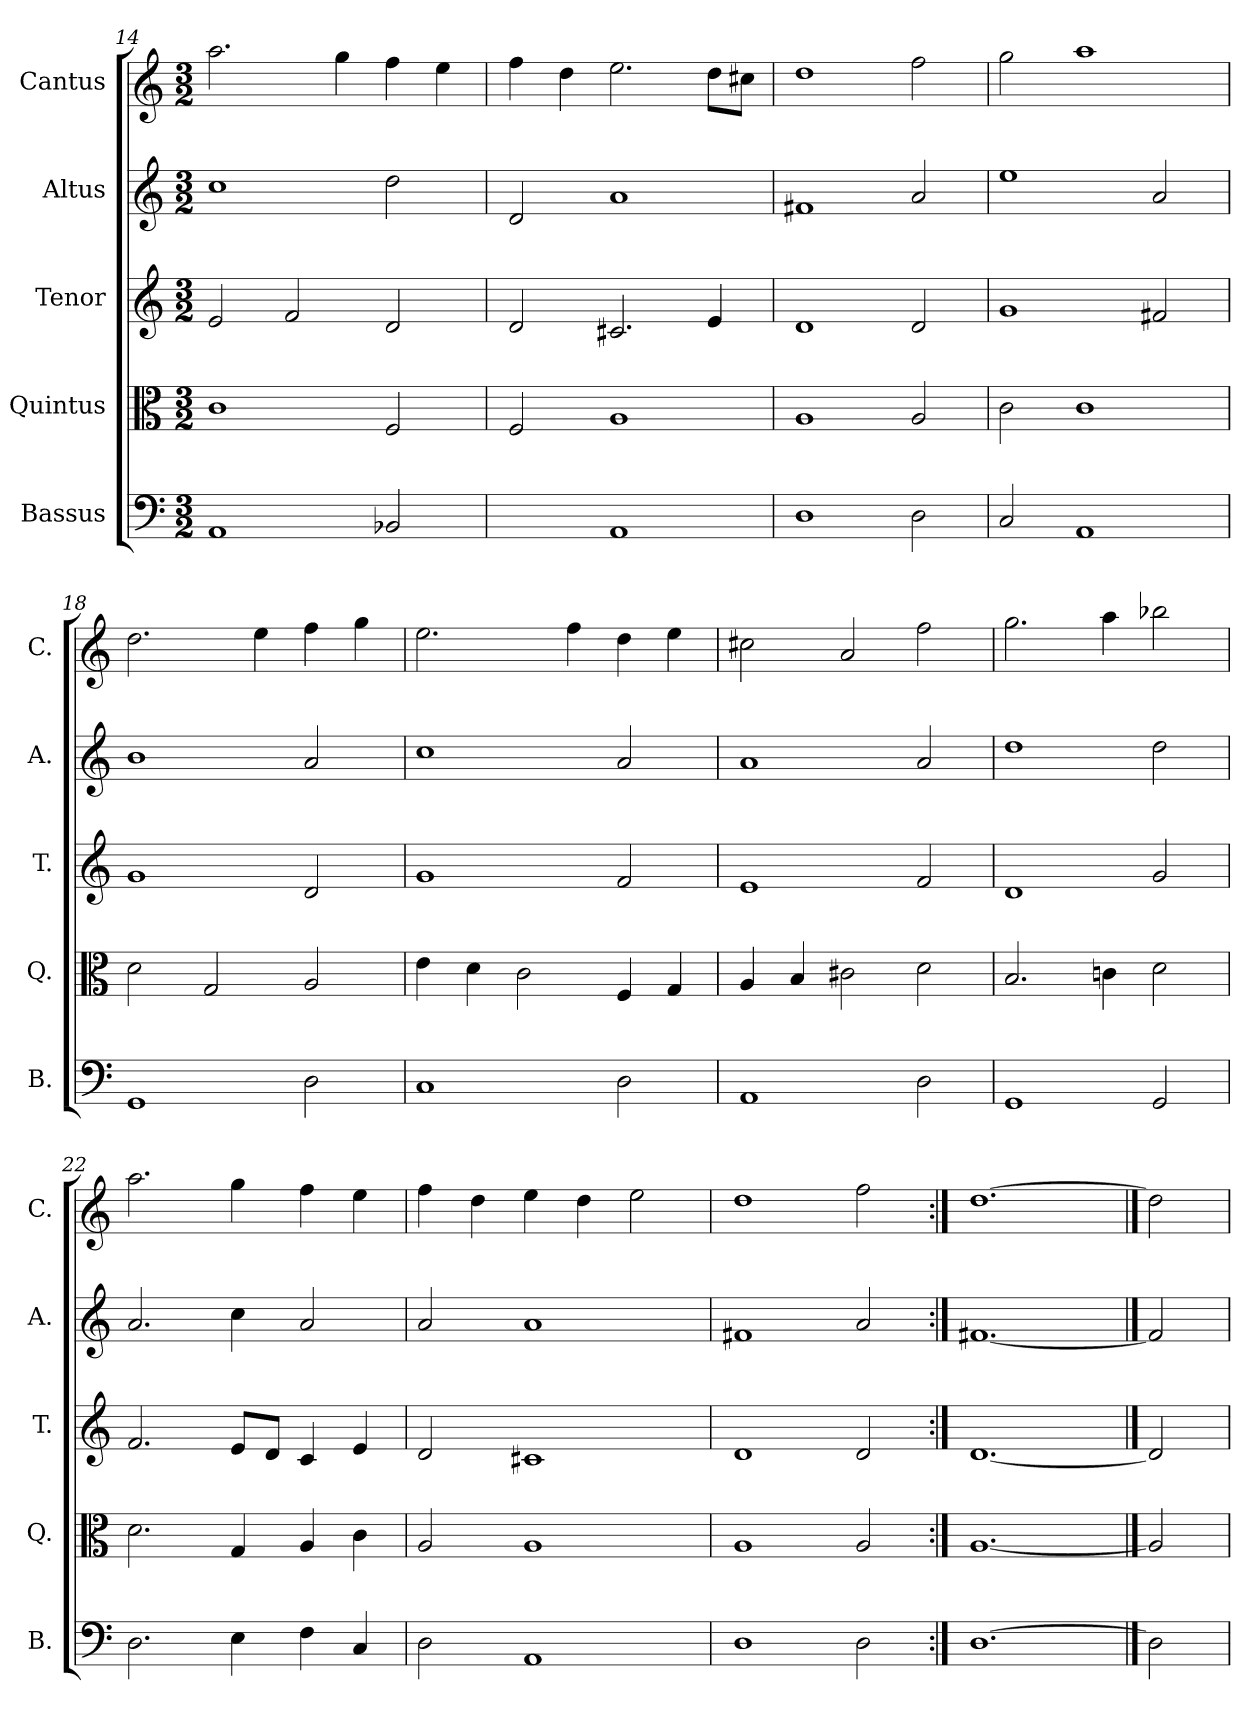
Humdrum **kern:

**kern	**kern	**kern	**kern	**kern
*part5	*part4	*part3	*part2	*part1
*staff5	*staff4	*staff3	*staff2	*staff1
*I"Bassus	*I"Quintus	*I"Tenor	*I"Altus	*I"Cantus
*I'B.	*I'Q.	*I'T.	*I'A.	*I'C.
*clefF4	*clefC3	*clefG2	*clefG2	*clefG2
*k[]	*k[]	*k[]	*k[]	*k[]
*M3/2	*M3/2	*M3/2	*M3/2	*M3/2
=14	=14	=14	=14	=14
1AA	1c	2e/	1cc	2.aa\
.	.	2f/	.	.
.	.	.	.	4gg\
2BB-X/	2F/	2d/	2dd\	4ff\
.	.	.	.	4ee\
!!LO:LB:g=z
=15	=15	=15	=15	=15
2BB-X/yy	2F/	2d/	2d/	4ff\
.	.	.	.	4dd\
1AA	1A	2.c#X/	1a	2.ee\
.	.	4e/	.	8dd\L
.	.	.	.	8cc#X\J
=16	=16	=16	=16	=16
1D	1A	1d	1f#X	1dd
2D\	2A/	2d/	2a/	2ff\
=17	=17	=17	=17	=17
2C/	2c\	1g	1ee	2gg\
1AA	1c	.	.	1aa
.	.	2f#X/	2a/	.
=18	=18	=18	=18	=18
1GG	2d\	1g	1b	2.dd\
.	2G/	.	.	.
.	.	.	.	4ee\
2D\	2A/	2d/	2a/	4ff\
.	.	.	.	4gg\
=19	=19	=19	=19	=19
1C	4e\	1g	1cc	2.ee\
.	4d\	.	.	.
.	2c\	.	.	.
.	.	.	.	4ff\
2D\	4F/	2f/	2a/	4dd\
.	4G/	.	.	4ee\
!!LO:LB:g=z
=20	=20	=20	=20	=20
1AA	4A/	1e	1a	2cc#X\
.	4B/	.	.	.
.	2c#X\	.	.	2a/
2D\	2d\	2f/	2a/	2ff\
=21	=21	=21	=21	=21
1GG	2.B/	1d	1dd	2.gg\
.	4cn\	.	.	4aa\
2GG/	2d\	2g/	2dd\	2bb-X\
=22	=22	=22	=22	=22
2.D\	2.d\	2.f/	2.a/	2.aa\
4E\	4G/	8e/L	4cc\	4gg\
.	.	8d/J	.	.
4F\	4A/	4c/	2a/	4ff\
4C/	4c\	4e/	.	4ee\
=23	=23	=23	=23	=23
2D\	2A/	2d/	2a/	4ff\
.	.	.	.	4dd\
1AA	1A	1c#X	1a	4ee\
.	.	.	.	4dd\
.	.	.	.	2ee\
=24	=24	=24	=24	=24
1D	1A	1d	1f#X	1dd
2D\	2A/	2d/	2a/	2ff\
=25:|!	=25:|!	=25:|!	=25:|!	=25:|!
[1.D	[1.A	[1.d	[1.f#X	[1.dd
==26	==26	==26	==26	==26
2D]	2A]	2d]	2f#]	2dd]
=	=	=	=	=
*-	*-	*-	*-	*-
